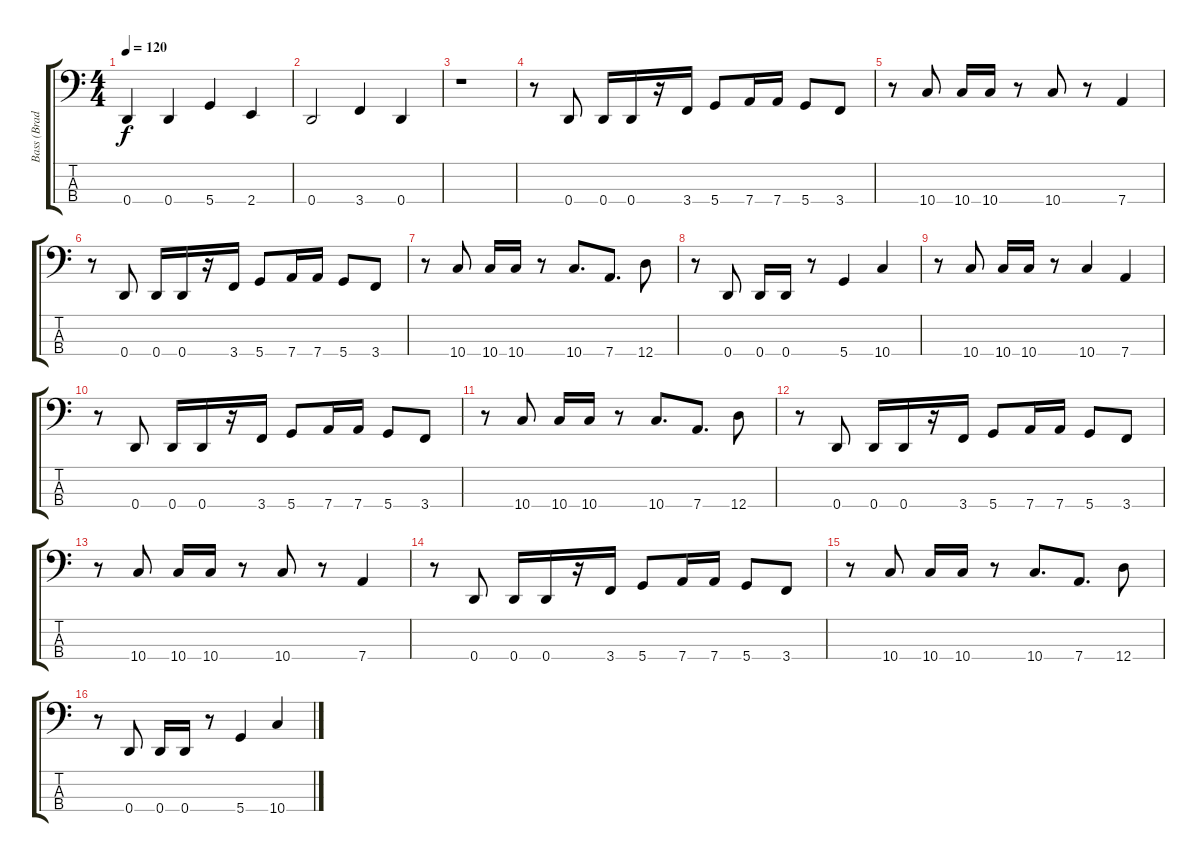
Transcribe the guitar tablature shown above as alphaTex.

\track ("Bass (Brad)" "Bass (Brad") {instrument electricbassfinger}
\staff {score tabs}
\tuning (G2 D2 A1 D1) {hide}
\ts (4 4)
\tempo 120
\clef f4
\ks c
0.4{t}.4{dy f} 0.4.4 5.4.4 2.4.4 |
0.4.2 3.4.4 0.4.4 |
r.1 |
r.8 0.4.8 0.4.16 0.4.16 r.16 3.4.16 5.4.8 7.4.16 7.4.16 5.4.8 3.4.8 |
r.8 10.4.8 10.4.16 10.4.16 r.8 10.4.8 r.8 7.4.4 |
r.8 0.4.8 0.4.16 0.4.16 r.16 3.4.16 5.4.8 7.4.16 7.4.16 5.4.8 3.4.8 |
r.8 10.4.8 10.4.16 10.4.16 r.8 10.4.8{d} 7.4.8{d} 12.4.8 |
r.8 0.4.8 0.4.16 0.4.16 r.8 5.4.4 10.4.4 |
r.8 10.4.8 10.4.16 10.4.16 r.8 10.4.4 7.4.4 |
r.8 0.4.8 0.4.16 0.4.16 r.16 3.4.16 5.4.8 7.4.16 7.4.16 5.4.8 3.4.8 |
r.8 10.4.8 10.4.16 10.4.16 r.8 10.4.8{d} 7.4.8{d} 12.4.8 |
r.8 0.4.8 0.4.16 0.4.16 r.16 3.4.16 5.4.8 7.4.16 7.4.16 5.4.8 3.4.8 |
r.8 10.4.8 10.4.16 10.4.16 r.8 10.4.8 r.8 7.4.4 |
r.8 0.4.8 0.4.16 0.4.16 r.16 3.4.16 5.4.8 7.4.16 7.4.16 5.4.8 3.4.8 |
r.8 10.4.8 10.4.16 10.4.16 r.8 10.4.8{d} 7.4.8{d} 12.4.8 |
r.8 0.4.8 0.4.16 0.4.16 r.8 5.4.4 10.4.4
